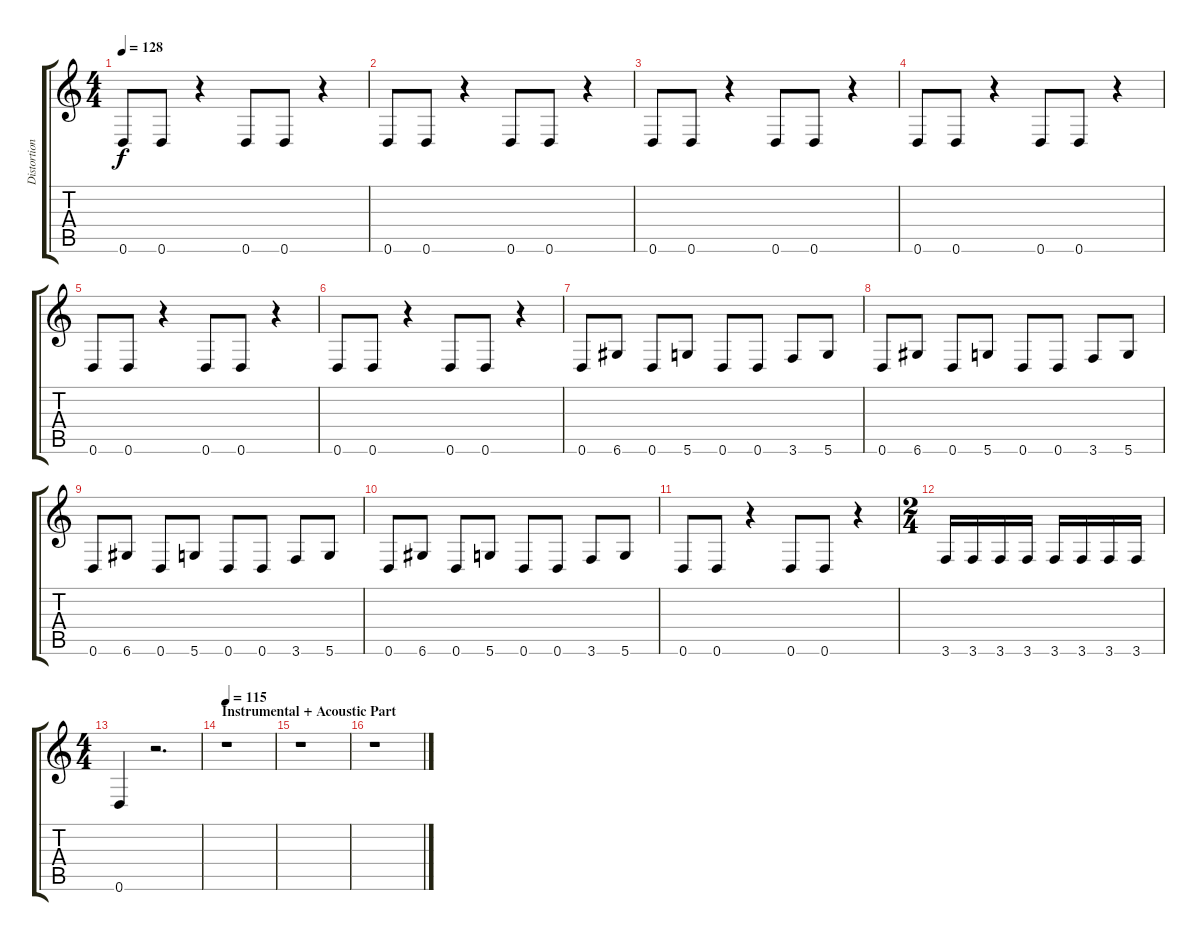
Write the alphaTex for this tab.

\track ("Distortion Guitar" "Distortion") {instrument distortionguitar}
\staff {score tabs}
\tuning (E4 B3 G3 D3 A2 D2) {hide}
\ts (4 4)
\tempo 128
\clef g2
\ks c
0.6.8{dy f} 0.6.8 r.4 0.6.8 0.6.8 r.4 |
0.6.8 0.6.8 r.4 0.6.8 0.6.8 r.4 |
0.6.8 0.6.8 r.4 0.6.8 0.6.8 r.4 |
0.6.8 0.6.8 r.4 0.6.8 0.6.8 r.4 |
0.6.8 0.6.8 r.4 0.6.8 0.6.8 r.4 |
0.6.8 0.6.8 r.4 0.6.8 0.6.8 r.4 |
0.6.8 6.6.8 0.6.8 5.6.8 0.6.8 0.6.8 3.6.8 5.6.8 |
0.6.8 6.6.8 0.6.8 5.6.8 0.6.8 0.6.8 3.6.8 5.6.8 |
0.6.8 6.6.8 0.6.8 5.6.8 0.6.8 0.6.8 3.6.8 5.6.8 |
0.6.8 6.6.8 0.6.8 5.6.8 0.6.8 0.6.8 3.6.8 5.6.8 |
0.6.8 0.6.8 r.4 0.6.8 0.6.8 r.4 |
\ts (2 4)
3.6.16 3.6.16 3.6.16 3.6.16 3.6.16 3.6.16 3.6.16 3.6.16 |
\ts (4 4)
0.6.4 r.2{d} |
\section ("" "Instrumental + Acoustic Part")
\tempo 115
r.1{instrument acousticguitarsteel} |
r.1 |
r.1
